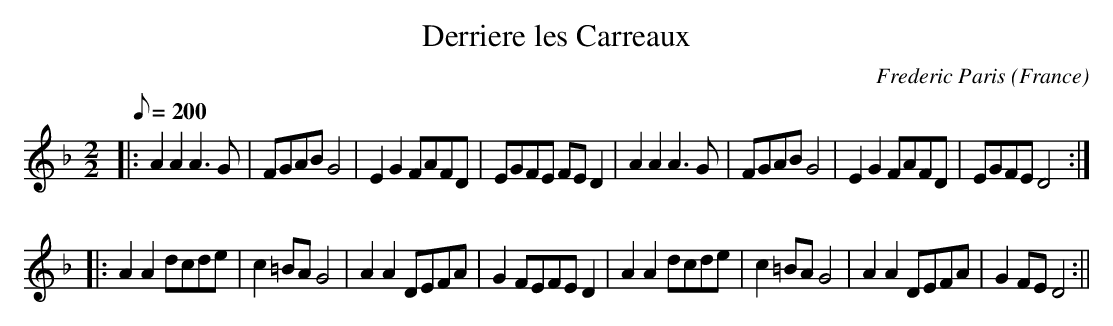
X:1
T:Derriere les Carreaux
C:Frederic Paris
L:1/8
M:2/2
O:France
Q:200
K:D minor
|:A2A2A3G|FGABG4|E2G2FAFD|EGFE FED2|A2A2A3G|FGABG4|E2G2FAFD|EGFED4:|:
A2A2dcde|c2=BAG4|A2A2DEFA|G2FEFED2|A2A2dcde|c2=BAG4|A2A2DEFA|G2FED4:||
